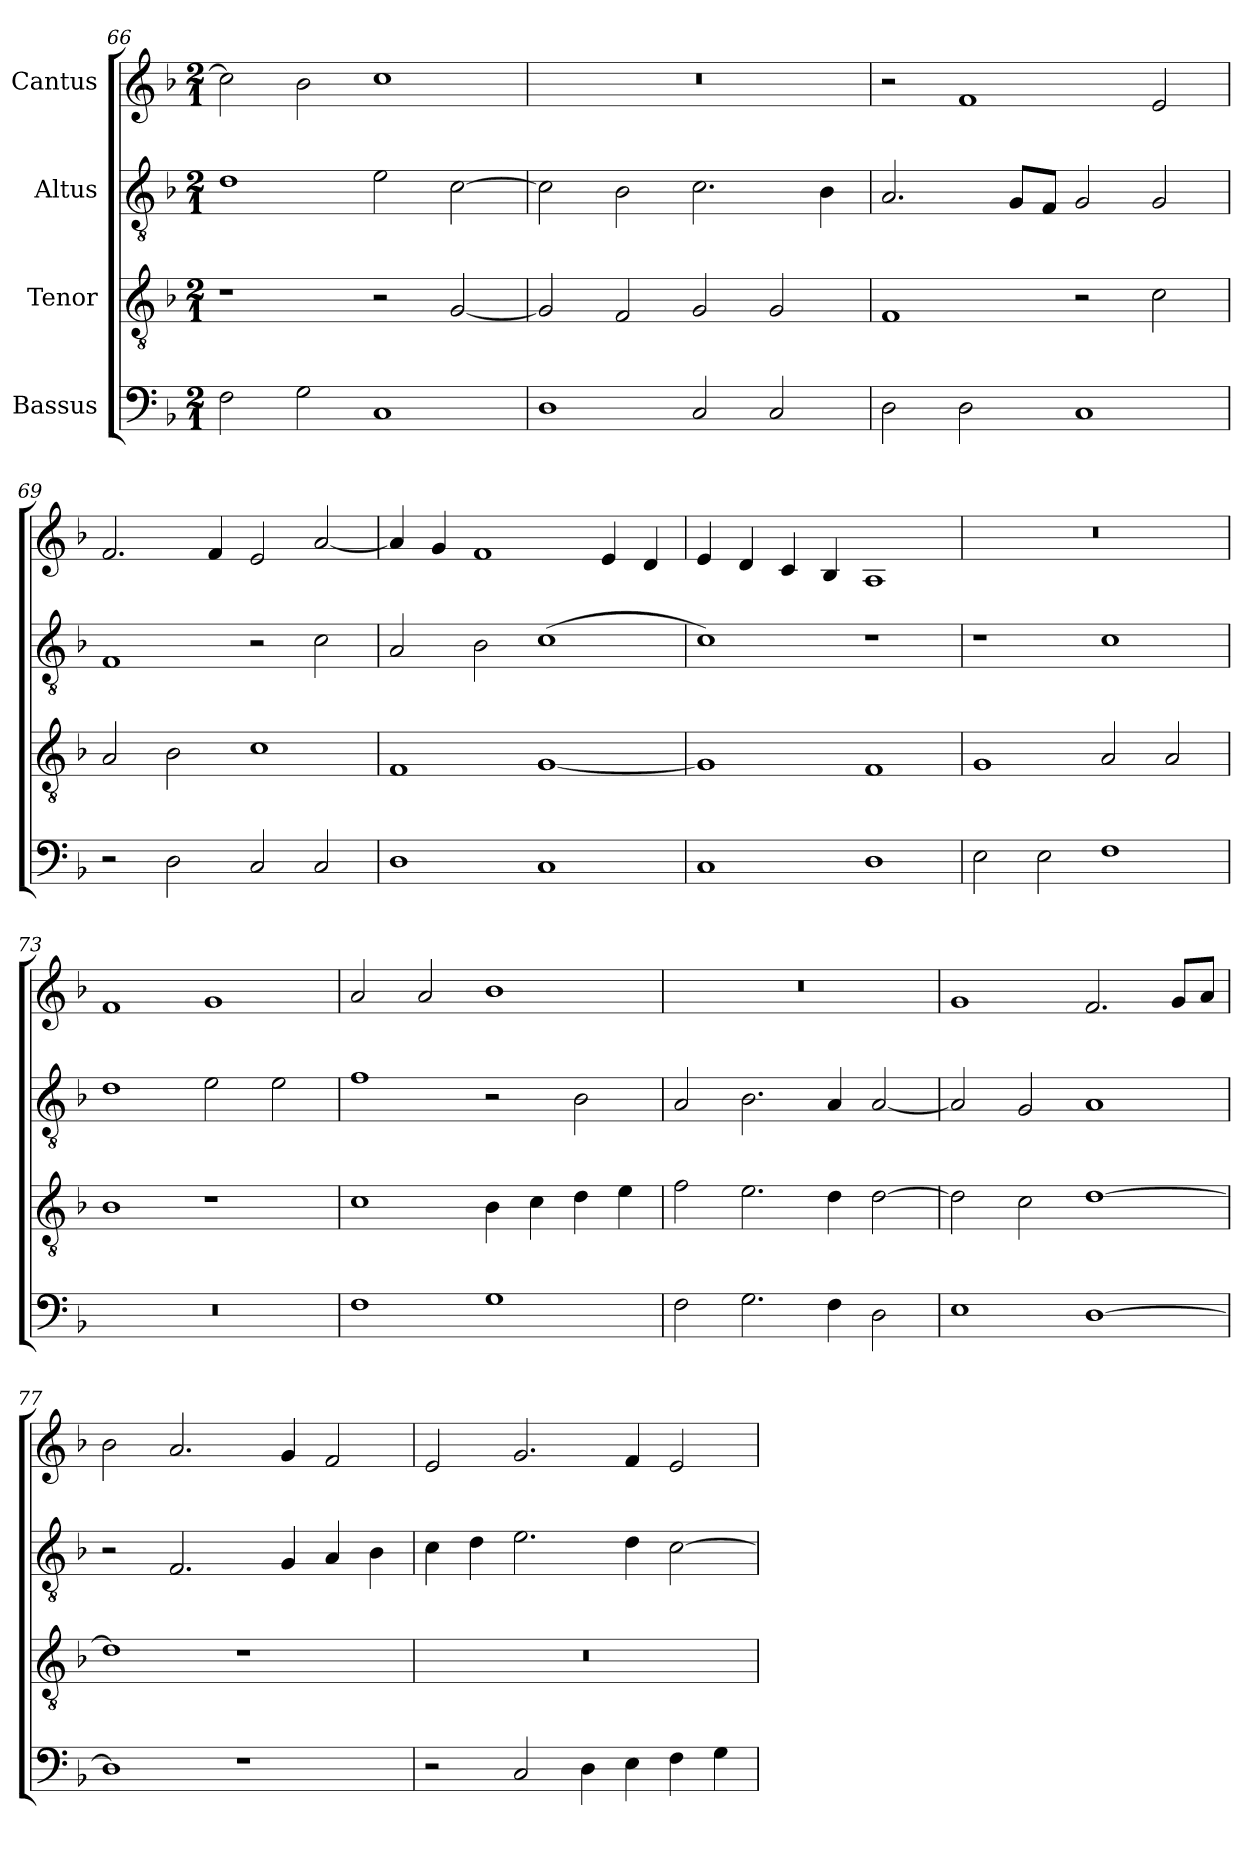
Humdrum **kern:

**kern	**kern	**kern	**kern
*part4	*part3	*part2	*part1
*staff4	*staff3	*staff2	*staff1
*I"Bassus	*I"Tenor	*I"Altus	*I"Cantus
!!LO:PB:g=z
*clefF4	*clefGv2	*clefGv2	*clefG2
*	*ITrd7c12	*ITrd7c12	*
*k[b-]	*k[b-]	*k[b-]	*k[b-]
*F:	*F:	*F:	*F:
*M2/1	*M2/1	*M2/1	*M2/1
=66	=66	=66	=66
2Fi\	1r	1Di	2cci\]
2Gi\	.	.	2b-i\
1Ci	2r	2Ei\	1cci
.	[<2GGi/	[>2Ci\	.
=67	=67	=67	=67
!	!	!	!LO:N:vis=1
1Di	2GGi/]	2Ci\]	0r
.	2FFi/	2BB-i\	.
2Ci/	2GGi/	2.Ci\	.
2Ci/	2GGi/	.	.
.	.	4BB-i\	.
=68	=68	=68	=68
2Di\	1FFi	2.AAi/	2r
2Di\	.	.	1fi
.	.	8GGi/L	.
.	.	8FFi/J	.
1Ci	2r	2GGi/	.
.	2Ci\	2GGi/	2ei/
=69	=69	=69	=69
2r	2AAi/	1FFi	2.fi/
2Di\	2BB-i\	.	.
.	.	.	4fi/
2Ci/	1Ci	2r	2ei/
2Ci/	.	2Ci\	[<2ai/
=70	=70	=70	=70
1Di	1FFi	2AAi/	4ai/]
.	.	.	4gi/
.	.	2BB-i\	1fi
1Ci	[<1GGi	(1Ci	.
.	.	.	4ei/
.	.	.	4di/
!!LO:LB:g=z
=71	=71	=71	=71
1Ci	1GGi]	1Ci)	4ei/
.	.	.	4di/
.	.	.	4ci/
.	.	.	4B-i/
1Di	1FFi	1r	1Ai
=72	=72	=72	=72
!	!	!	!LO:N:vis=1
2Ei\	1GGi	1r	0r
2Ei\	.	.	.
1Fi	2AAi/	1Ci	.
.	2AAi/	.	.
=73	=73	=73	=73
!LO:N:vis=1	!	!	!
0r	1BB-i	1Di	1fi
.	1r	2Ei\	1gi
.	.	2Ei\	.
=74	=74	=74	=74
1Fi	1Ci	1Fi	2ai/
.	.	.	2ai/
1Gi	4BB-i\	2r	1b-i
.	4Ci\	.	.
.	4Di\	2BB-i\	.
.	4Ei\	.	.
=75	=75	=75	=75
!	!	!	!LO:N:vis=1
2Fi\	2Fi\	2AAi/	0r
2.Gi\	2.Ei\	2.BB-i\	.
4Fi\	4Di\	4AAi/	.
2Di\	[>2Di\	[<2AAi/	.
!!LO:LB:g=z
=76	=76	=76	=76
1Ei	2Di\]	2AAi/]	1gi
.	2Ci\	2GGi/	.
[>1Di	[>1Di	1AAi	2.fi/
.	.	.	8gi/L
.	.	.	8ai/J
=77	=77	=77	=77
1Di]	1Di]	2r	2b-i\
.	.	2.FFi/	2.ai/
1r	1r	.	.
.	.	4GGi/	4gi/
.	.	4AAi/	2fi/
.	.	4BB-i\	.
=78	=78	=78	=78
!	!LO:N:vis=1	!	!
2r	0r	4Ci\	2ei/
.	.	4Di\	.
2Ci/	.	2.Ei\	2.gi/
4Di\	.	.	.
4Ei\	.	4Di\	4fi/
4Fi\	.	[>2Ci\	2ei/
4Gi\	.	.	.
=	=	=	=
*-	*-	*-	*-
